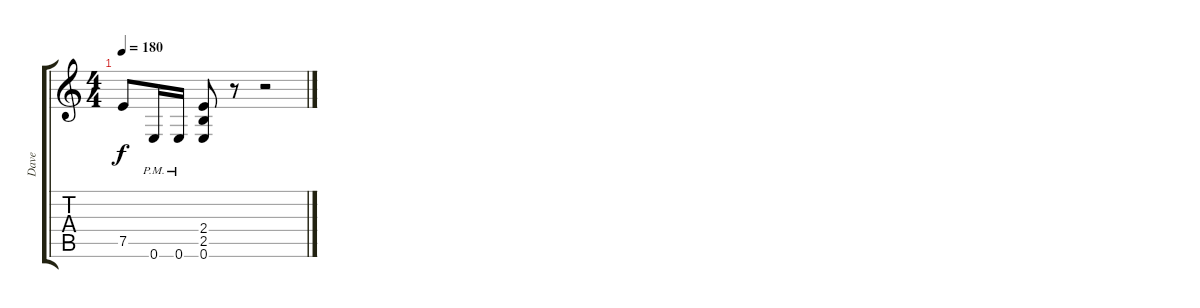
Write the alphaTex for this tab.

\track ("Dave" "Dave") {instrument distortionguitar}
\staff {score tabs}
\tuning (E4 B3 G3 D3 A2 E2) {hide}
\ts (4 4)
\tempo 180
\clef g2
\ks c
7.5.8{dy f} 0.6{pm}.16 0.6{pm}.16 (2.4 2.5 0.6).8 r.8 r.2
